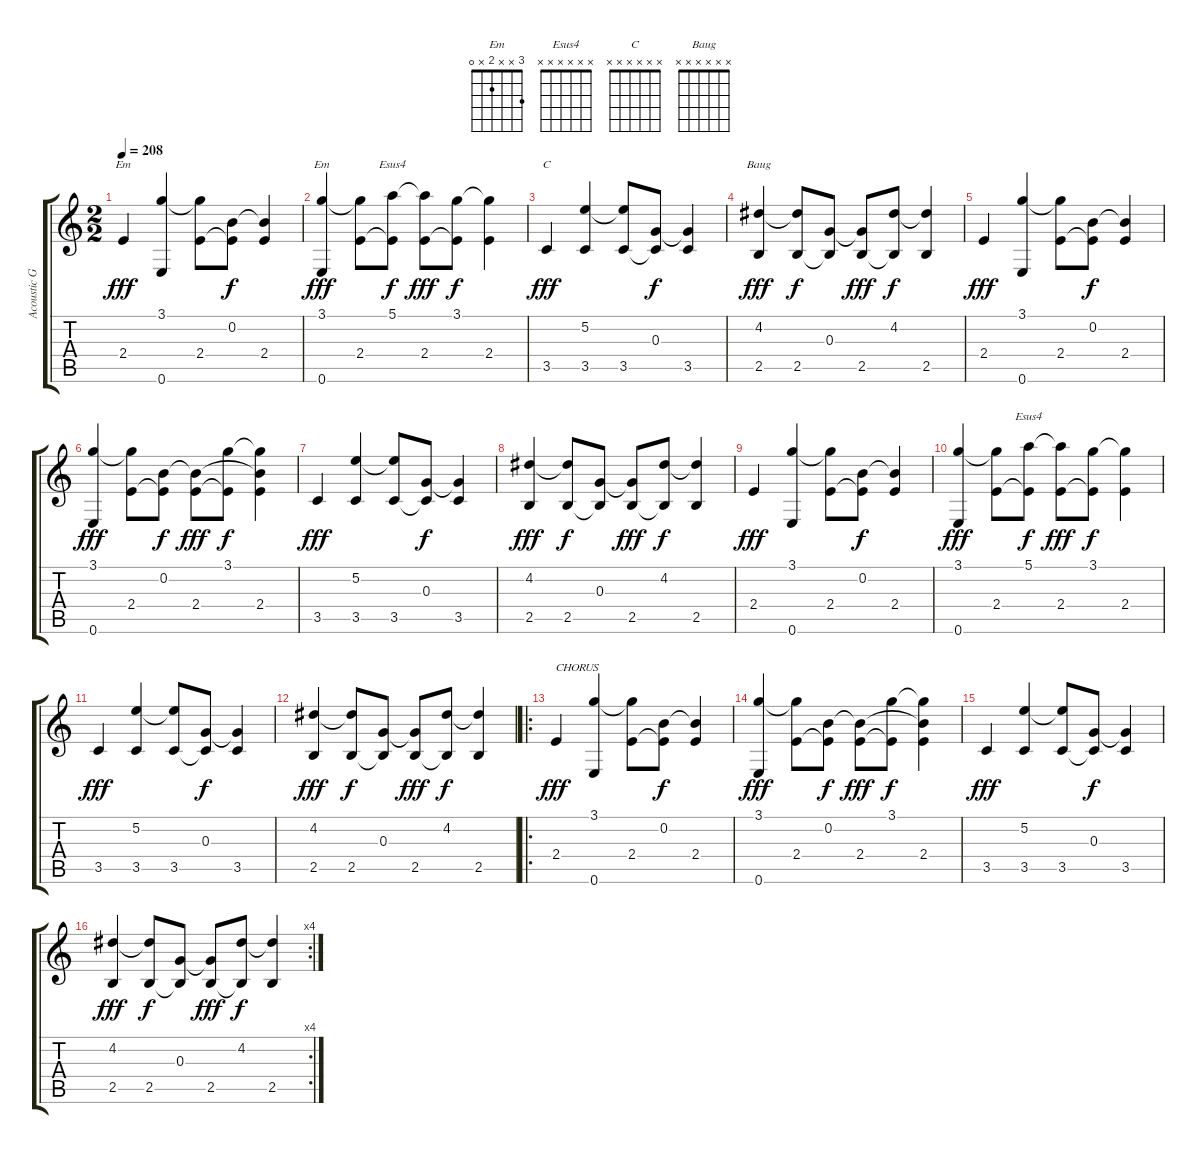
\track ("Acoustic Guitar" "Acoustic G") {instrument acousticguitarnylon}
\staff {score tabs}
\tuning (E4 B3 G3 D3 A2 E2) {hide}
\chord ("Em" x x x x x x) {firstfret 0}
\chord ("Em" 3 x x 2 x 0)
\chord ("Esus4" 5 x x 2 x 0)
\chord ("C" x x x x x x) {firstfret 0}
\chord ("Baug" x x x x x x) {firstfret 0}
\chord ("Esus4" x x x x x x) {firstfret 0}
\ts (2 2)
\tempo 208
\clef g2
\ks c
2.4.4{ch "Em" dy fff} (3.1 0.6).4 (3.1{t} 2.4).8 (0.2 2.4{t}).8{dy f} (0.2{t} 2.4).4 |
(3.1 0.6).4{ch "Em" dy fff} (3.1{t} 2.4).8 (5.1 2.4{t}).8{ch "Esus4" dy f} (5.1{t} 2.4).8{dy fff} (3.1 2.4{t}).8{dy f} (3.1{t} 2.4).4 |
3.5.4{ch "C" dy fff} (5.2 3.5).4 (5.2{t} 3.5).8 (0.3 3.5{t}).8{dy f} (0.3{t} 3.5).4 |
(4.2 2.5).4{ch "Baug" dy fff} (4.2{t} 2.5).8{dy f} (0.3 2.5{t}).8 (0.3{t} 2.5).8{dy fff} (4.2 2.5{t}).8{dy f} (4.2{t} 2.5).4 |
2.4.4{dy fff} (3.1 0.6).4 (3.1{t} 2.4).8 (0.2 2.4{t}).8{dy f} (0.2{t} 2.4).4 |
(3.1 0.6).4{dy fff} (3.1{t} 2.4).8 (0.2 2.4{t}).8{dy f} (0.2{t} 2.4).8{dy fff} (3.1 2.4{t}).8{dy f} (3.1{t} 0.2{t} 2.4).4 |
3.5.4{dy fff} (5.2 3.5).4 (5.2{t} 3.5).8 (0.3 3.5{t}).8{dy f} (0.3{t} 3.5).4 |
(4.2 2.5).4{dy fff} (4.2{t} 2.5).8{dy f} (0.3 2.5{t}).8 (0.3{t} 2.5).8{dy fff} (4.2 2.5{t}).8{dy f} (4.2{t} 2.5).4 |
2.4.4{dy fff} (3.1 0.6).4 (3.1{t} 2.4).8 (0.2 2.4{t}).8{dy f} (0.2{t} 2.4).4 |
(3.1 0.6).4{dy fff} (3.1{t} 2.4).8 (5.1 2.4{t}).8{ch "Esus4" dy f} (5.1{t} 2.4).8{dy fff} (3.1 2.4{t}).8{dy f} (3.1{t} 2.4).4 |
3.5.4{dy fff} (5.2 3.5).4 (5.2{t} 3.5).8 (0.3 3.5{t}).8{dy f} (0.3{t} 3.5).4 |
(4.2 2.5).4{dy fff} (4.2{t} 2.5).8{dy f} (0.3 2.5{t}).8 (0.3{t} 2.5).8{dy fff} (4.2 2.5{t}).8{dy f} (4.2{t} 2.5).4 |
\ro
2.4.4{txt "CHORUS" dy fff} (3.1 0.6).4 (3.1{t} 2.4).8 (0.2 2.4{t}).8{dy f} (0.2{t} 2.4).4 |
(3.1 0.6).4{dy fff} (3.1{t} 2.4).8 (0.2 2.4{t}).8{dy f} (0.2{t} 2.4).8{dy fff} (3.1 2.4{t}).8{dy f} (3.1{t} 0.2{t} 2.4).4 |
3.5.4{dy fff} (5.2 3.5).4 (5.2{t} 3.5).8 (0.3 3.5{t}).8{dy f} (0.3{t} 3.5).4 |
\rc 4
(4.2 2.5).4{dy fff} (4.2{t} 2.5).8{dy f} (0.3 2.5{t}).8 (0.3{t} 2.5).8{dy fff} (4.2 2.5{t}).8{dy f} (4.2{t} 2.5).4
